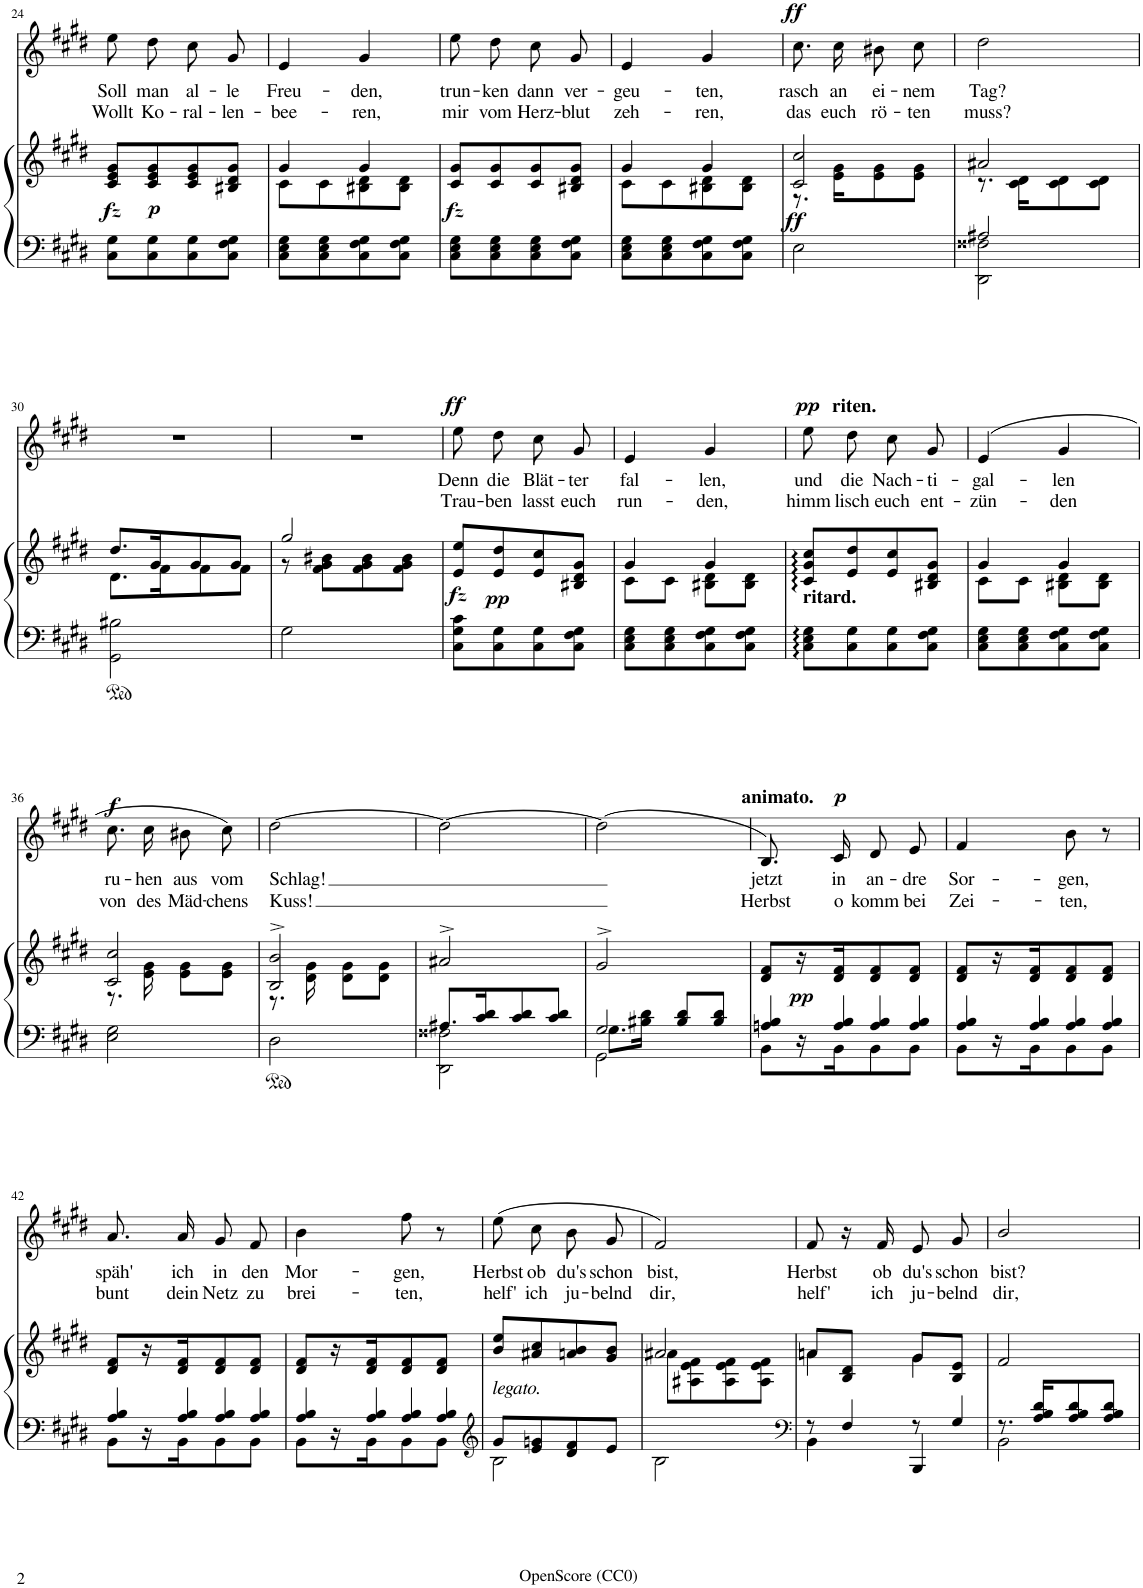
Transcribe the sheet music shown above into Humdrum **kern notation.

**kern	**kern	**dynam	**kern	**text	**text	**dynam
*part2	*part2	*part2	*part1	*part1	*part1	*part1
*staff3	*staff2	*staff2/3	*staff1	*staff1	*staff1	*staff1
*I"Pianoforte	*	*	*I"Singstimme Voice	*	*	*
*I'Pno	*	*	*	*	*	*
!!LO:PB:g=z
*clefF4	*clefG2	*	*clefG2	*	*	*
*k[f#c#g#d#]	*k[f#c#g#d#]	*	*k[f#c#g#d#]	*	*	*
*M2/4	*M2/4	*	*M2/4	*	*	*
=24	=24	=24	=24	=24	=24	=24
!	!	!LO:DY:b	!	!LO:LY:b	!LO:LY:b	!
8C#\ 8G#\L	8c#/ 8e/ 8g#/L	fz	8ee\L	Soll	Wollt	.
!	!	!LO:DY:b	!	!LO:LY:b	!LO:LY:b	!
8C#\ 8G#\	8c#/ 8e/ 8g#/	p	8dd#\J	man	Ko-	.
!	!	!	!	!LO:LY:b	!LO:LY:b	!
8C#\ 8G#\	8c#/ 8e/ 8g#/	.	8cc#/L	al-	-ral-	.
!	!	!	!	!LO:LY:b	!LO:LY:b	!
8C#\ 8F#\ 8G#\J	8B#X/ 8d#/ 8g#/J	.	8g#/J	-le	-len-	.
=25	=25	=25	=25	=25	=25	=25
*	*^	*	*	*	*	*
!	!	!	!	!	!LO:LY:b	!LO:LY:b	!
8C#\ 8E\ 8G#\L	4g#/	8c#\L	.	4e/	Freu-	-bee-	.
8C#\ 8E\ 8G#\	.	8c#\	.	.	.	.	.
!	!	!	!	!	!LO:LY:b	!LO:LY:b	!
8C#\ 8F#\ 8G#\	4g#/	8B#X\ 8d#\	.	4g#/	-den,	-ren,	.
8C#\ 8F#\ 8G#\J	.	8B#\ 8d#\J	.	.	.	.	.
=26	=26	=26	=26	=26	=26	=26	=26
!	!	!	!LO:DY:b	!	!LO:LY:b	!LO:LY:b	!
*	*v	*v	*	*	*	*	*
8C#\ 8E\ 8G#\L	8c#/ 8g#/L	fz	8ee\L	trun-	mir	.
!	!	!	!	!LO:LY:b	!LO:LY:b	!
8C#\ 8E\ 8G#\	8c#/ 8g#/	.	8dd#\J	-ken	vom	.
!	!	!	!	!LO:LY:b	!LO:LY:b	!
8C#\ 8E\ 8G#\	8c#/ 8g#/	.	8cc#/L	dann	Herz-	.
!	!	!	!	!LO:LY:b	!LO:LY:b	!
8C#\ 8F#\ 8G#\J	8B#X/ 8d#/ 8g#/J	.	8g#/J	ver-	-blut	.
=27	=27	=27	=27	=27	=27	=27
*	*^	*	*	*	*	*
!	!	!	!	!	!LO:LY:b	!LO:LY:b	!
8C#\ 8E\ 8G#\L	4g#/	8c#\L	.	4e/	-geu-	zeh-	.
8C#\ 8E\ 8G#\	.	8c#\	.	.	.	.	.
!	!	!	!	!	!LO:LY:b	!LO:LY:b	!
8C#\ 8F#\ 8G#\	4g#/	8B#X\ 8d#\	.	4g#/	-ten,	-ren,	.
8C#\ 8F#\ 8G#\J	.	8B#\ 8d#\J	.	.	.	.	.
=28	=28	=28	=28	=28	=28	=28	=28
!	!	!	!LO:DY:b	!	!LO:LY:b	!LO:LY:b	!LO:DY:a
2E\	2c#/ 2cc#/	8.r	ff	8.cc#\L	rasch	das	ff
!	!	!	!	!	!LO:LY:b	!LO:LY:b	!
.	.	16e\ 16g#\KL	.	16cc#\Jk	an	euch	.
!	!	!	!	!	!LO:LY:b	!LO:LY:b	!
.	.	8e\ 8g#\	.	8b#X\L	ei-	rö-	.
!	!	!	!	!	!LO:LY:b	!LO:LY:b	!
.	.	8e\ 8g#\J	.	8cc#\J	-nem	-ten	.
=29	=29	=29	=29	=29	=29	=29	=29
*^	*	*	*	*	*	*	*
!	!	!	!	!	!	!LO:LY:b	!LO:LY:b	!
2A#X/	2DD#\ 2F##X\	2a#X/	8.r	.	2dd#\	Tag?	muss?	.
.	.	.	16c#\ 16d#\KL	.	.	.	.	.
.	.	.	8c#\ 8d#\	.	.	.	.	.
.	.	.	8c#\ 8d#\J	.	.	.	.	.
*v	*v	*	*	*	*	*	*	*
!!LO:LB:g=z
=30	=30	=30	=30	=30	=30	=30	=30
2GG#\ 2B#X\	8.dd#/L	8.d#\L	.	2r	.	.	.
.	16g#/K	16f#\K	.	.	.	.	.
.	8g#/	8f#\	.	.	.	.	.
.	8g#/J	8f#\J	.	.	.	.	.
=31	=31	=31	=31	=31	=31	=31	=31
2G#\	2gg#/	8r	.	2r	.	.	.
.	.	8f#\ 8g#\ 8b#X\L	.	.	.	.	.
.	.	8f#\ 8g#\ 8b#\	.	.	.	.	.
.	.	8f#\ 8g#\ 8b#\J	.	.	.	.	.
=32	=32	=32	=32	=32	=32	=32	=32
!	!	!	!LO:DY:b	!	!LO:LY:b	!LO:LY:b	!LO:DY:a
*	*v	*v	*	*	*	*	*
8C#\ 8G#\ 8c#\L	8e/ 8ee/L	fz	8ee\L	Denn	Trau-	ff
!	!	!LO:DY:b	!	!LO:LY:b	!LO:LY:b	!
8C#\ 8G#\	8e/ 8dd#/	pp	8dd#\J	die	-ben	.
!	!	!	!	!LO:LY:b	!LO:LY:b	!
8C#\ 8G#\	8e/ 8cc#/	.	8cc#/L	Blät-	lasst	.
!	!	!	!	!LO:LY:b	!LO:LY:b	!
8C#\ 8F#\ 8G#\J	8B#X/ 8d#/ 8g#/J	.	8g#/J	-ter	euch	.
=33	=33	=33	=33	=33	=33	=33
*	*^	*	*	*	*	*
!	!	!	!	!	!LO:LY:b	!LO:LY:b	!
8C#\ 8E\ 8G#\L	4g#/	8c#\L	.	4e/	fal-	run-	.
8C#\ 8E\ 8G#\	.	8c#\J	.	.	.	.	.
!	!	!	!	!	!LO:LY:b	!LO:LY:b	!
8C#\ 8F#\ 8G#\	4g#/	8B#X\ 8d#\L	.	4g#/	-len,	-den,	.
8C#\ 8F#\ 8G#\J	.	8B#\ 8d#\J	.	.	.	.	.
=34	=34	=34	=34	=34	=34	=34	=34
!	!	!	!	!LO:TX:a:B:t=riten.	!	!	!
!	!LO:TX:b:B:t=ritard.	!	!	!	!	!	!
!	!	!	!	!	!LO:LY:b	!LO:LY:b	!LO:DY:a
*	*v	*v	*	*	*	*	*
8C#\: 8E\: 8G#\:L	8c#/ 8g#/ 8cc#/L	.	8ee\L	und	himm-	pp
!	!	!	!	!LO:LY:b	!LO:LY:b	!
8C#\ 8G#\	8e/ 8dd#/	.	8dd#\J	die	-lisch	.
!	!	!	!	!LO:LY:b	!LO:LY:b	!
8C#\ 8G#\	8e/ 8cc#/	.	8cc#/L	Nach-	euch	.
!	!	!	!	!LO:LY:b	!LO:LY:b	!
8C#\ 8F#\ 8G#\J	8B#X/ 8d#/ 8g#/J	.	8g#/J	-ti-	ent-	.
=35	=35	=35	=35	=35	=35	=35
*	*^	*	*	*	*	*
!	!	!	!	!	!LO:LY:b	!LO:LY:b	!
8C#\ 8E\ 8G#\L	4g#/	8c#\L	.	(>4e/	-gal-	-zün-	.
8C#\ 8E\ 8G#\	.	8c#\J	.	.	.	.	.
!	!	!	!	!	!LO:LY:b	!LO:LY:b	!
8C#\ 8F#\ 8G#\	4g#/	8B#X\ 8d#\L	.	4g#/	-len	-den	.
8C#\ 8F#\ 8G#\J	.	8B#\ 8d#\J	.	.	.	.	.
!!LO:LB:g=z
=36	=36	=36	=36	=36	=36	=36	=36
!	!	!	!	!	!LO:LY:b	!LO:LY:b	!LO:DY:a
2E\ 2G#\	2c#/ 2cc#/	8.r	.	8.cc#\L	ru-	von	f
!	!	!	!	!	!LO:LY:b	!LO:LY:b	!
.	.	16e\ 16g#\	.	16cc#\Jk	-hen	des	.
!	!	!	!	!	!LO:LY:b	!LO:LY:b	!
.	.	8e\ 8g#\L	.	8b#X\L	aus	Mäd-	.
!	!	!	!	!	!LO:LY:b	!LO:LY:b	!
.	.	8e\ 8g#\J	.	8cc#\J)	vom	-chens	.
=37	=37	=37	=37	=37	=37	=37	=37
!	!	!	!	!	!LO:LY:b	!LO:LY:b	!
2D#\	2B/^ 2b/^	8.r	.	[2dd#\	Schlag!	Kuss!	.
.	.	16d#\ 16g#\	.	.	.	.	.
.	.	8d#\ 8g#\L	.	.	.	.	.
.	.	8d#\ 8g#\J	.	.	.	.	.
*	*v	*v	*	*	*	*	*
=38	=38	=38	=38	=38	=38	=38
*^	*	*	*	*	*	*
8.A#X/L	2DD#\ 2F##X\	2a#X^>/	.	2dd#\_	.	.	.
16c#/ 16d#/K	.	.	.	.	.	.	.
8c#/ 8d#/	.	.	.	.	.	.	.
8c#/ 8d#/J	.	.	.	.	.	.	.
=39	=39	=39	=39	=39	=39	=39	=39
*	*^	*	*	*	*	*	*
2G#/	2GG#\	8.G#\L	2g#^>/	.	(2dd#\]	.	.	.
.	.	16B#X\ 16d#\Jk	.	.	.	.	.	.
.	.	8B#/ 8d#/L	.	.	.	.	.	.
.	.	8B#/ 8d#/J	.	.	.	.	.	.
=40	=40	=40	=40	=40	=40	=40	=40	=40
!	!	!	!	!	!LO:TX:a:B:t=animato.	!	!	!
!	!	!	!	!	!	!LO:LY:b	!LO:LY:b	!
*	*v	*v	*	*	*	*	*	*
8BB\L	8An/ 8B/	8d#/ 8f#/L	.	8.B/L)	jetzt	Herbst	.
!	!	!	!LO:DY:b	!	!	!	!
16r	16ryy	16r	pp	.	.	.	.
!	!	!	!	!	!LO:LY:b	!LO:LY:b	!LO:DY:a
16BB\J	16A/ 16B/	16d#/ 16f#/J	.	16c#/Jk	in	o	p
!	!	!	!	!	!LO:LY:b	!LO:LY:b	!
8BB\	8A/ 8B/	8d#/ 8f#/	.	8d#/L	an-	komm	.
!	!	!	!	!	!LO:LY:b	!LO:LY:b	!
8BB\J	8A/ 8B/	8d#/ 8f#/J	.	8e/J	-dre	bei	.
=41	=41	=41	=41	=41	=41	=41	=41
!	!	!	!	!	!LO:LY:b	!LO:LY:b	!
8BB\L	8A/ 8B/	8d#/ 8f#/L	.	4f#/	Sor-	Zei-	.
16r	16ryy	16r	.	.	.	.	.
16BB\J	16A/ 16B/	16d#/ 16f#/J	.	.	.	.	.
!	!	!	!	!	!LO:LY:b	!LO:LY:b	!
8BB\	8A/ 8B/	8d#/ 8f#/	.	8b\	-gen,	-ten,	.
8BB\J	8A/ 8B/	8d#/ 8f#/J	.	8r	.	.	.
!!LO:LB:g=z
=42	=42	=42	=42	=42	=42	=42	=42
!	!	!	!	!	!LO:LY:b	!LO:LY:b	!
8BB\L	8A/ 8B/	8d#/ 8f#/L	.	8.a/L	späh'	bunt	.
16r	16ryy	16r	.	.	.	.	.
!	!	!	!	!	!LO:LY:b	!LO:LY:b	!
16BB\J	16A/ 16B/	16d#/ 16f#/J	.	16a/Jk	ich	dein	.
!	!	!	!	!	!LO:LY:b	!LO:LY:b	!
8BB\	8A/ 8B/	8d#/ 8f#/	.	8g#/L	in	Netz	.
!	!	!	!	!	!LO:LY:b	!LO:LY:b	!
8BB\J	8A/ 8B/	8d#/ 8f#/J	.	8f#/J	den	zu	.
=43	=43	=43	=43	=43	=43	=43	=43
!	!	!	!	!	!LO:LY:b	!LO:LY:b	!
8BB\L	8A/ 8B/	8d#/ 8f#/L	.	4b\	Mor-	brei-	.
16r	16ryy	16r	.	.	.	.	.
16BB\J	16A/ 16B/	16d#/ 16f#/J	.	.	.	.	.
!	!	!	!	!	!LO:LY:b	!LO:LY:b	!
8BB\	8A/ 8B/	8d#/ 8f#/	.	8ff#\	-gen,	-ten,	.
8BB\J	8A/ 8B/	8d#/ 8f#/J	.	8r	.	.	.
=44	=44	=44	=44	=44	=44	=44	=44
*clefG2	*	*	*	*	*	*	*
!	!	!LO:TX:b:i:t=legato.	!	!	!	!	!
!	!	!	!	!	!LO:LY:b	!LO:LY:b	!
8g#/L	2B\	8b/ 8ee/L	.	(8ee\L	Herbst	helf'	.
!	!	!	!	!	!LO:LY:b	!LO:LY:b	!
8e/ 8gn/	.	8a#X/ 8cc#/	.	8cc#\J	ob	ich	.
!	!	!	!	!	!LO:LY:b	!LO:LY:b	!
8d#/ 8f#/	.	8an/ 8b/	.	8b/L	du's	ju-	.
!	!	!	!	!	!LO:LY:b	!LO:LY:b	!
8e/J	.	8g#/ 8b/J	.	8g#/J	schon	-belnd	.
*v	*v	*	*	*	*	*	*
=45	=45	=45	=45	=45	=45	=45
*	*^	*	*	*	*	*
!	!	!	!	!	!LO:LY:b	!LO:LY:b	!
2B\	2a#X/	8a#\L	.	2f#/)	bist,	dir,	.
.	.	8A#X\ 8e\ 8f#\	.	.	.	.	.
.	.	8A#\ 8e\ 8f#\	.	.	.	.	.
.	.	8A#\ 8e\ 8f#\J	.	.	.	.	.
=46	=46	=46	=46	=46	=46	=46	=46
*clefF4	*	*	*	*	*	*	*
*^	*	*	*	*	*	*	*
!	!	!	!	!	!	!LO:LY:b	!LO:LY:b	!
8r	4BB\	8a/L	4an\	.	8f#/	Herbst	helf'	.
8F#/	.	8B/ 8d#/J	.	.	16r	.	.	.
!	!	!	!	!	!	!LO:LY:b	!LO:LY:b	!
.	.	.	.	.	16f#/	ob	ich	.
!	!	!	!	!	!	!LO:LY:b	!LO:LY:b	!
8r	4BBB/	8g#/L	4g#\	.	8e/L	du's	ju-	.
!	!	!	!	!	!	!LO:LY:b	!LO:LY:b	!
8G#/	.	8B/ 8e/J	.	.	8g#/J	schon	-belnd	.
*	*	*v	*v	*	*	*	*	*
=47	=47	=47	=47	=47	=47	=47	=47
!	!	!	!	!	!LO:LY:b	!LO:LY:b	!
8.r	2BB\	2f#/	.	2b/	bist?	dir,	.
16A/ 16B/ 16d#/KL	.	.	.	.	.	.	.
8A/ 8B/ 8d#/	.	.	.	.	.	.	.
8A/ 8B/ 8d#/J	.	.	.	.	.	.	.
*v	*v	*	*	*	*	*	*
=	=	=	=	=	=	=
*-	*-	*-	*-	*-	*-	*-
